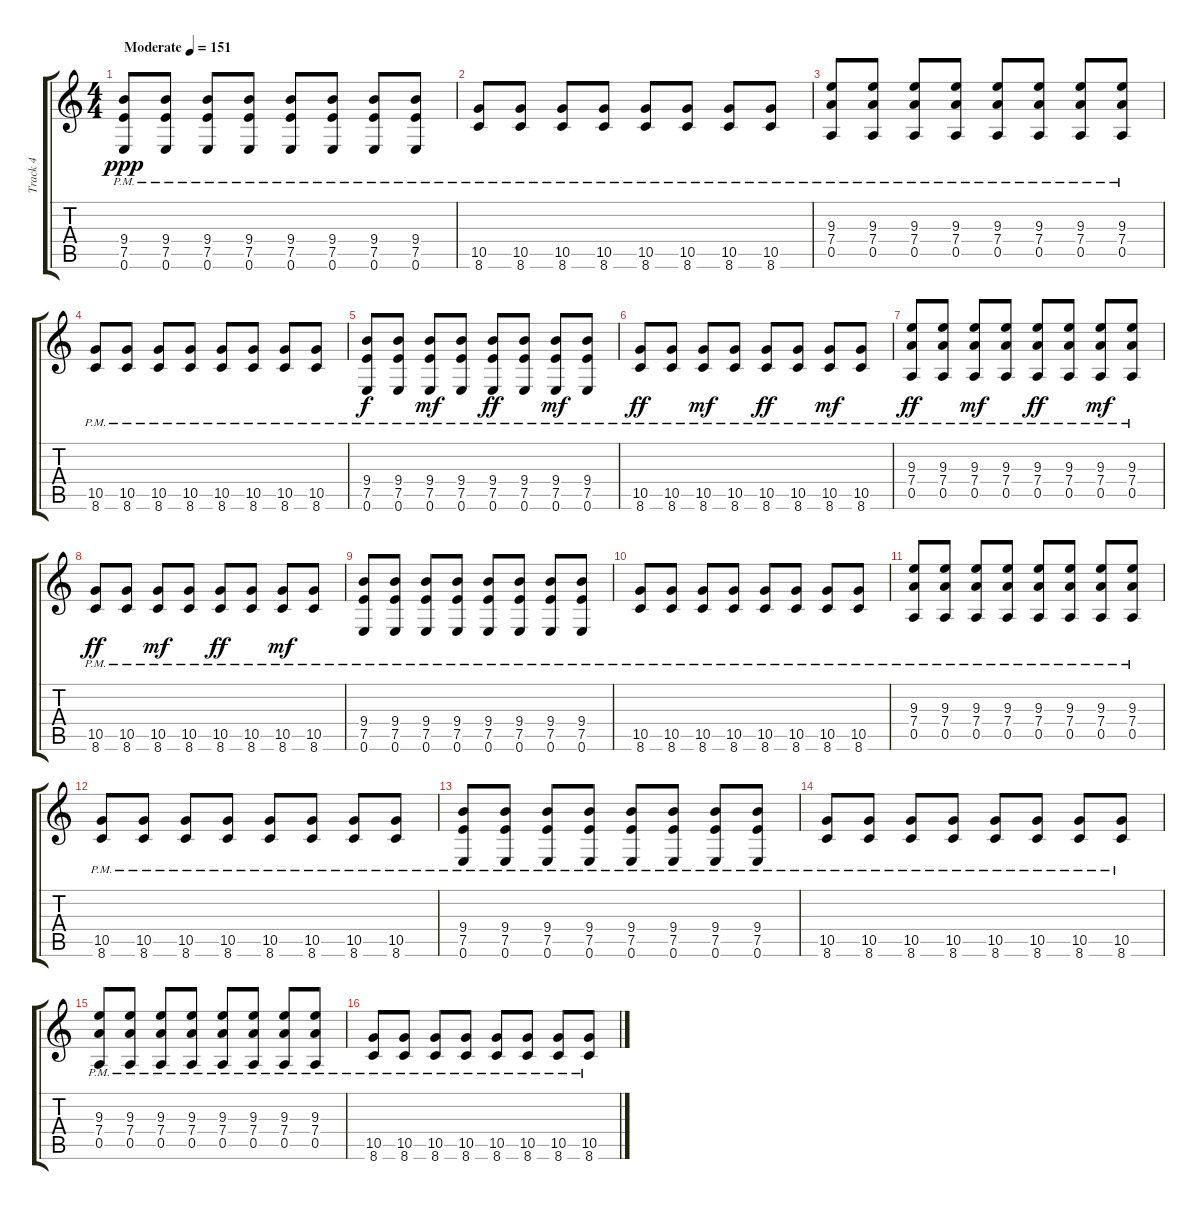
\track ("Track 4" "Track 4") {instrument overdrivenguitar}
\staff {score tabs}
\tuning (E4 B3 G3 D3 A2 E2) {hide}
\ts (4 4)
\tempo (151 "Moderate")
\clef g2
\ks c
(9.4{pm} 7.5{pm} 0.6).8{dy ppp instrument overdrivenguitar} (9.4{pm} 7.5{pm} 0.6).8 (9.4{pm} 7.5{pm} 0.6).8 (9.4{pm} 7.5{pm} 0.6).8 (9.4{pm} 7.5{pm} 0.6).8 (9.4{pm} 7.5{pm} 0.6).8 (9.4{pm} 7.5{pm} 0.6).8 (9.4{pm} 7.5{pm} 0.6).8 |
(10.5{pm} 8.6).8 (10.5{pm} 8.6).8 (10.5{pm} 8.6).8 (10.5{pm} 8.6).8 (10.5{pm} 8.6).8 (10.5{pm} 8.6).8 (10.5{pm} 8.6).8 (10.5{pm} 8.6).8 |
(9.3 7.4{pm} 0.5{pm}).8 (9.3 7.4{pm} 0.5{pm}).8 (9.3 7.4{pm} 0.5{pm}).8 (9.3 7.4{pm} 0.5{pm}).8 (9.3 7.4{pm} 0.5{pm}).8 (9.3 7.4{pm} 0.5{pm}).8 (9.3 7.4{pm} 0.5{pm}).8 (9.3 7.4{pm} 0.5{pm}).8 |
(10.5{pm} 8.6).8 (10.5{pm} 8.6).8 (10.5{pm} 8.6).8 (10.5{pm} 8.6).8 (10.5{pm} 8.6).8 (10.5{pm} 8.6).8 (10.5{pm} 8.6).8 (10.5{pm} 8.6).8 |
(9.4{pm} 7.5{pm} 0.6).8{dy f} (9.4{pm} 7.5{pm} 0.6).8 (9.4{pm} 7.5{pm} 0.6).8{dy mf} (9.4{pm} 7.5{pm} 0.6).8 (9.4{pm} 7.5{pm} 0.6).8{dy ff} (9.4{pm} 7.5{pm} 0.6).8 (9.4{pm} 7.5{pm} 0.6).8{dy mf} (9.4{pm} 7.5{pm} 0.6).8 |
(10.5{pm} 8.6).8{dy ff} (10.5{pm} 8.6).8 (10.5{pm} 8.6).8{dy mf} (10.5{pm} 8.6).8 (10.5{pm} 8.6).8{dy ff} (10.5{pm} 8.6).8 (10.5{pm} 8.6).8{dy mf} (10.5{pm} 8.6).8 |
(9.3 7.4{pm} 0.5{pm}).8{dy ff} (9.3 7.4{pm} 0.5{pm}).8 (9.3 7.4{pm} 0.5{pm}).8{dy mf} (9.3 7.4{pm} 0.5{pm}).8 (9.3 7.4{pm} 0.5{pm}).8{dy ff} (9.3 7.4{pm} 0.5{pm}).8 (9.3 7.4{pm} 0.5{pm}).8{dy mf} (9.3 7.4{pm} 0.5{pm}).8 |
(10.5{pm} 8.6).8{dy ff} (10.5{pm} 8.6).8 (10.5{pm} 8.6).8{dy mf} (10.5{pm} 8.6).8 (10.5{pm} 8.6).8{dy ff} (10.5{pm} 8.6).8 (10.5{pm} 8.6).8{dy mf} (10.5{pm} 8.6).8 |
(9.4{pm} 7.5{pm} 0.6).8 (9.4{pm} 7.5{pm} 0.6).8 (9.4{pm} 7.5{pm} 0.6).8 (9.4{pm} 7.5{pm} 0.6).8 (9.4{pm} 7.5{pm} 0.6).8 (9.4{pm} 7.5{pm} 0.6).8 (9.4{pm} 7.5{pm} 0.6).8 (9.4{pm} 7.5{pm} 0.6).8 |
(10.5{pm} 8.6).8 (10.5{pm} 8.6).8 (10.5{pm} 8.6).8 (10.5{pm} 8.6).8 (10.5{pm} 8.6).8 (10.5{pm} 8.6).8 (10.5{pm} 8.6).8 (10.5{pm} 8.6).8 |
(9.3 7.4{pm} 0.5{pm}).8 (9.3 7.4{pm} 0.5{pm}).8 (9.3 7.4{pm} 0.5{pm}).8 (9.3 7.4{pm} 0.5{pm}).8 (9.3 7.4{pm} 0.5{pm}).8 (9.3 7.4{pm} 0.5{pm}).8 (9.3 7.4{pm} 0.5{pm}).8 (9.3 7.4{pm} 0.5{pm}).8 |
(10.5{pm} 8.6).8 (10.5{pm} 8.6).8 (10.5{pm} 8.6).8 (10.5{pm} 8.6).8 (10.5{pm} 8.6).8 (10.5{pm} 8.6).8 (10.5{pm} 8.6).8 (10.5{pm} 8.6).8 |
(9.4{pm} 7.5{pm} 0.6).8 (9.4{pm} 7.5{pm} 0.6).8 (9.4{pm} 7.5{pm} 0.6).8 (9.4{pm} 7.5{pm} 0.6).8 (9.4{pm} 7.5{pm} 0.6).8 (9.4{pm} 7.5{pm} 0.6).8 (9.4{pm} 7.5{pm} 0.6).8 (9.4{pm} 7.5{pm} 0.6).8 |
(10.5{pm} 8.6).8 (10.5{pm} 8.6).8 (10.5{pm} 8.6).8 (10.5{pm} 8.6).8 (10.5{pm} 8.6).8 (10.5{pm} 8.6).8 (10.5{pm} 8.6).8 (10.5{pm} 8.6).8 |
(9.3 7.4{pm} 0.5{pm}).8 (9.3 7.4{pm} 0.5{pm}).8 (9.3 7.4{pm} 0.5{pm}).8 (9.3 7.4{pm} 0.5{pm}).8 (9.3 7.4{pm} 0.5{pm}).8 (9.3 7.4{pm} 0.5{pm}).8 (9.3 7.4{pm} 0.5{pm}).8 (9.3 7.4{pm} 0.5{pm}).8 |
(10.5{pm} 8.6).8 (10.5{pm} 8.6).8 (10.5{pm} 8.6).8 (10.5{pm} 8.6).8 (10.5{pm} 8.6).8 (10.5{pm} 8.6).8 (10.5{pm} 8.6).8 (10.5{pm} 8.6).8
